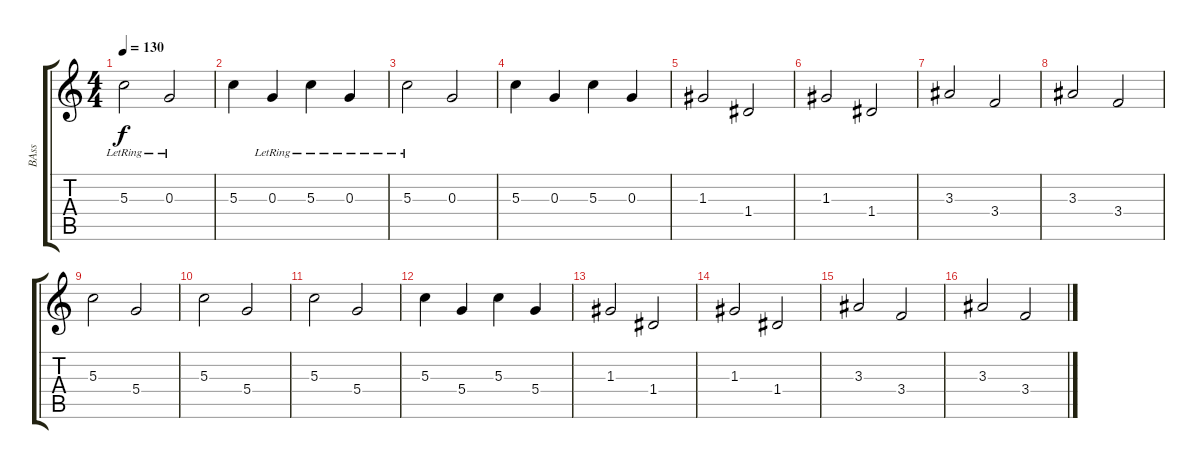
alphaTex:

\track ("BAss" "BAss") {instrument acousticbass}
\staff {score tabs}
\tuning (E4 B3 G3 D3 A2 E2) {hide}
\ts (4 4)
\tempo 130
\clef g2
\ks c
5.3{lr}.2{dy f instrument acousticbass} 0.3{lr}.2 |
5.3.4 0.3{lr}.4 5.3{lr}.4 0.3{lr}.4 |
5.3{lr}.2 0.3.2 |
5.3.4 0.3.4 5.3.4 0.3.4 |
1.3.2 1.4.2 |
1.3.2 1.4.2 |
3.3.2 3.4.2 |
3.3.2 3.4.2 |
5.3.2 5.4.2 |
5.3.2 5.4.2 |
5.3.2 5.4.2 |
5.3.4 5.4.4 5.3.4 5.4.4 |
1.3.2 1.4.2 |
1.3.2 1.4.2 |
3.3.2 3.4.2 |
3.3.2 3.4.2
